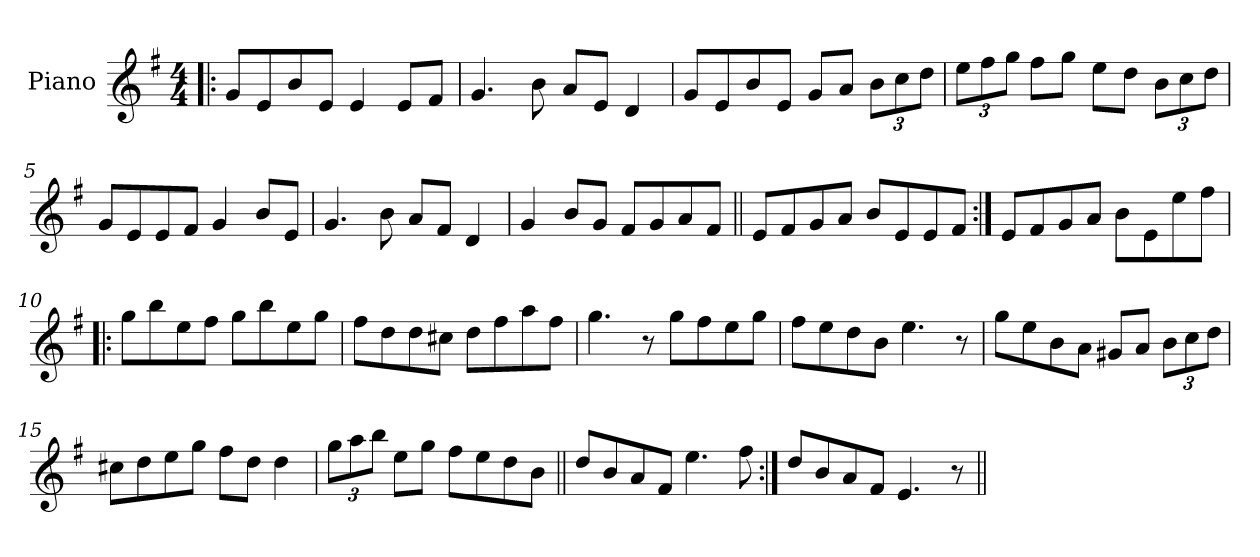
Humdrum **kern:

**kern
*part1
*staff1
*I"Piano
*I'Pno
*clefG2
*k[f#]
*G:
*M4/4
=1!|:
8g/L
8e/
8b/
8e/J
4e/
8e/L
8f#/J
=2
4.g/
8b\
8a/L
8e/J
4d/
=3
8g/L
8e/
8b/
8e/J
8g/L
8a/J
12b\L
12cc\
12dd\J
=4
12ee\L
12ff#\
12gg\J
8ff#\L
8gg\J
8ee\L
8dd\J
12b\L
12cc\
12dd\J
!!LO:LB:g=z
=5
8g/L
8e/
8e/
8f#/J
4g/
8b/L
8e/J
=6
4.g/
8b\
8a/L
8f#/J
4d/
=7
4g/
8b/L
8g/J
8f#/L
8g/
8a/
8f#/J
=8||
8e/L
8f#/
8g/
8a/J
8b/L
8e/
8e/
8f#/J
=9:|!
8e/L
8f#/
8g/
8a/J
8b\L
8e\
8ee\
8ff#\J
!!LO:LB:g=z
=10!|:
8gg\L
8bb\
8ee\
8ff#\J
8gg\L
8bb\
8ee\
8gg\J
=11
8ff#\L
8dd\
8dd\
8cc#X\J
8dd\L
8ff#\
8aa\
8ff#\J
=12
4.gg\
8r
8gg\L
8ff#\
8ee\
8gg\J
=13
8ff#\L
8ee\
8dd\
8b\J
4.ee\
8r
!!LO:LB:g=z
=14
8gg\L
8ee\
8b\
8a\J
8g#X/L
8a/J
12b\L
12cc\
12dd\J
=15
8cc#X\L
8dd\
8ee\
8gg\J
8ff#\L
8dd\J
4dd\
=16
12gg\L
12aa\
12bb\J
8ee\L
8gg\J
8ff#\L
8ee\
8dd\
8b\J
=17||
8dd/L
8b/
8a/
8f#/J
4.ee\
8ff#\
!!LO:LB:g=z
=18:|!
8dd/L
8b/
8a/
8f#/J
4.e/
8r
=||
*-
